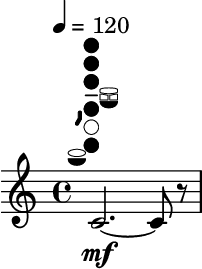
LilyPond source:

\version "2.24.2"
\language "english"
\include "lilypond-book-preamble.ly"
#(ly:set-option 'tall-page-formats 'png)
\header
{
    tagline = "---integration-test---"
}
\score
{
    \new Staff
    {
        \new Voice
        {
            {
                \tempo 4=120
                \time 4/4
                c'2.
                \mf
                ~
                ^\markup 
                \override #'(size . 0.7)
                {
                    \woodwind-diagram
                    #'alto-saxophone
                    #'((cc . (one two three four six))
                       (lh . (low-bes))
                       (rh . (low-c high-fis)))
                }
                c'8
                r8
            }
        }
    }
}
